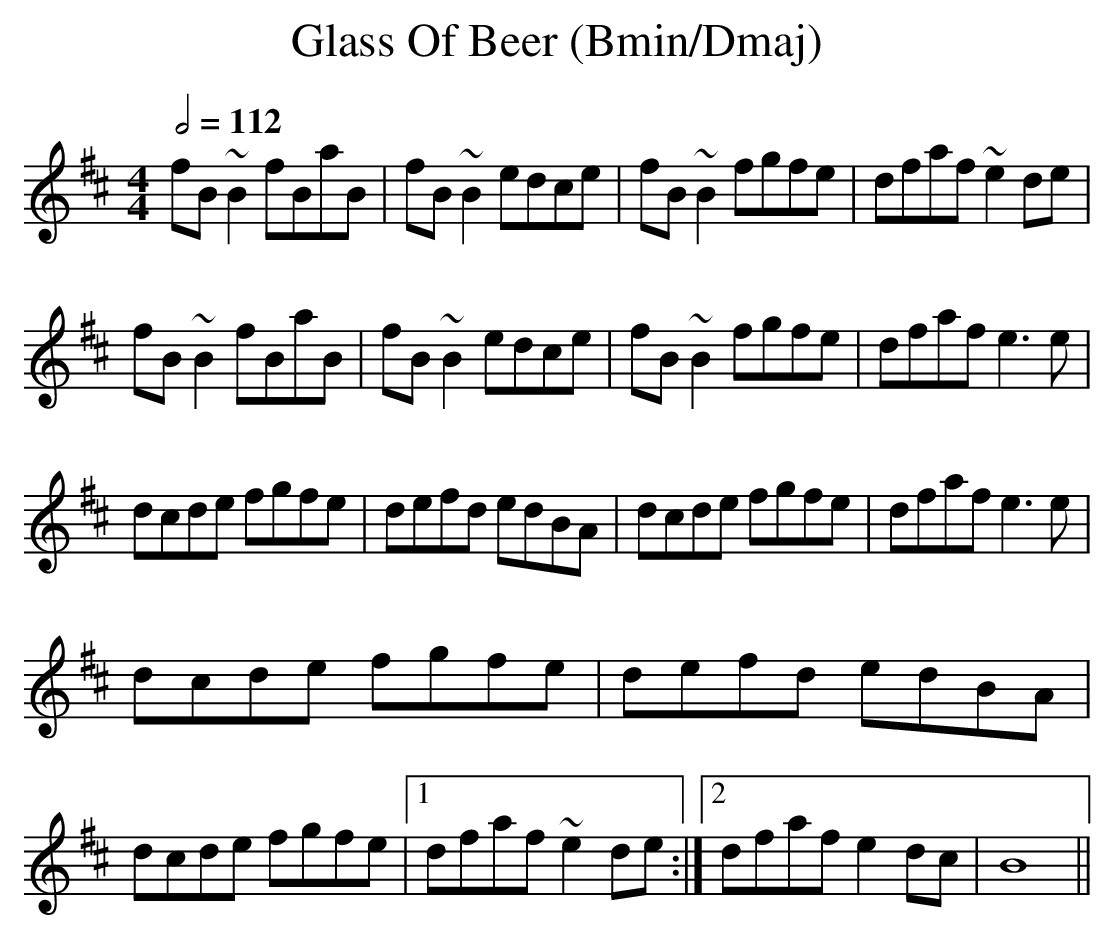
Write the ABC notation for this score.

X:1
T:Glass Of Beer (Bmin/Dmaj) %1
Q:1/2=112
M:4/4
L:1/8
K:Bmin
fB~B2 fBaB|fB~B2 edce|fB~B2 fgfe|dfaf ~e2de|
fB~B2 fBaB|fB~B2 edce|fB~B2 fgfe|dfaf e3e|
dcde fgfe|defd edBA|dcde fgfe|dfaf e3e|
dcde fgfe|defd edBA|dcde fgfe|1dfaf ~e2de:|2dfaf e2dc|B8||
